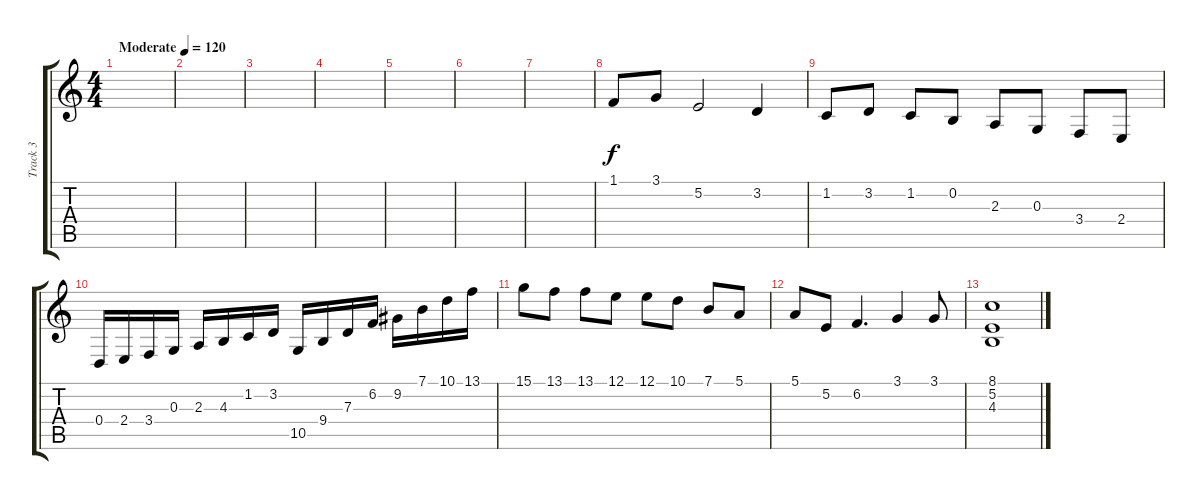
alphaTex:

\track ("Track 3" "Track 3") {mute instrument acousticgrandpiano}
\staff {score tabs}
\tuning (E4 B3 G3 D3 A2 E2) {hide}
\ts (4 4)
\tempo (120 "Moderate")
\clef g2
\ks c
|
|
|
|
|
|
|
1.1.8 3.1.8 5.2.2 3.2.4 |
1.2.8 3.2.8 1.2.8 0.2.8 2.3.8 0.3.8 3.4.8 2.4.8 |
0.4.16 2.4.16 3.4.16 0.3.16 2.3.16 4.3.16 1.2.16 3.2.16 10.5.16 9.4.16 7.3.16 6.2.16 9.2.16 7.1.16 10.1.16 13.1.16 |
15.1.8 13.1.8 13.1.8 12.1.8 12.1.8 10.1.8 7.1.8 5.1.8 |
5.1.8 5.2.8 6.2.4{d} 3.1.4 3.1.8 |
(8.1 5.2 4.3).1
